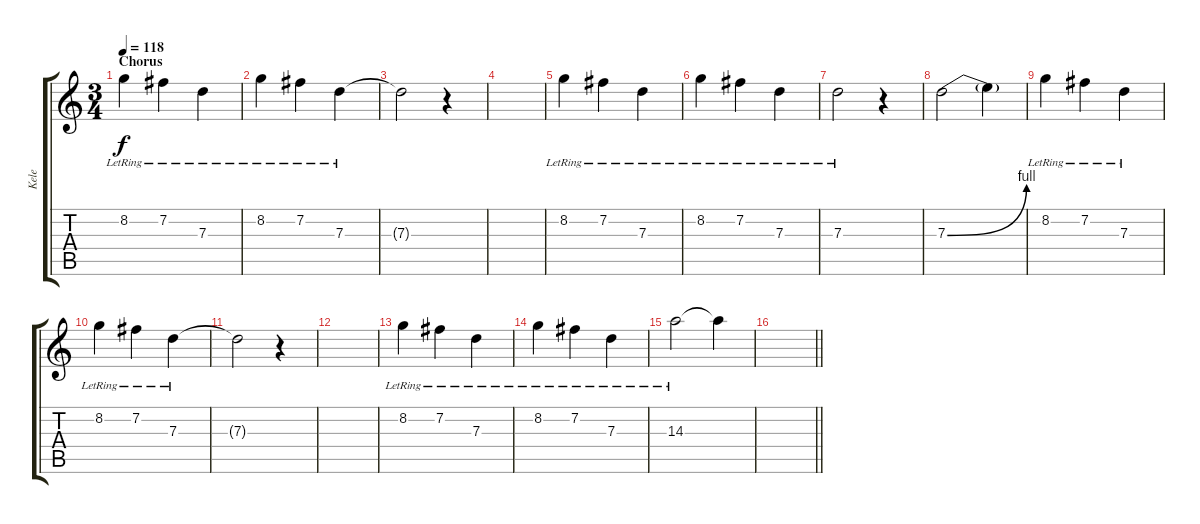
\track ("Kele" "Kele") {instrument electricguitarclean}
\staff {score tabs}
\tuning (E4 B3 G3 D3 A2 E2) {hide}
\ts (3 4)
\section ("" "Chorus")
\tempo 118
\clef g2
\ks c
8.2{lr}.4{dy f} 7.2{lr}.4 7.3{lr}.4 |
8.2{lr}.4 7.2{lr}.4 7.3{lr}.4 |
7.3{t}.2 r.4 |
|
8.2{lr}.4 7.2{lr}.4 7.3{lr}.4 |
8.2{lr}.4 7.2{lr}.4 7.3{lr}.4 |
7.3{lr}.2 r.4 |
7.3{be (bend 0 0 60 4)}.2 7.3{t}.4 |
8.2{lr}.4 7.2{lr}.4 7.3{lr}.4 |
8.2{lr}.4 7.2{lr}.4 7.3{lr}.4 |
7.3{t}.2 r.4 |
|
8.2{lr}.4 7.2{lr}.4 7.3{lr}.4 |
8.2{lr}.4 7.2{lr}.4 7.3{lr}.4 |
14.3{lr}.2 14.3{t}.4 |
\barLineRight lightlight
